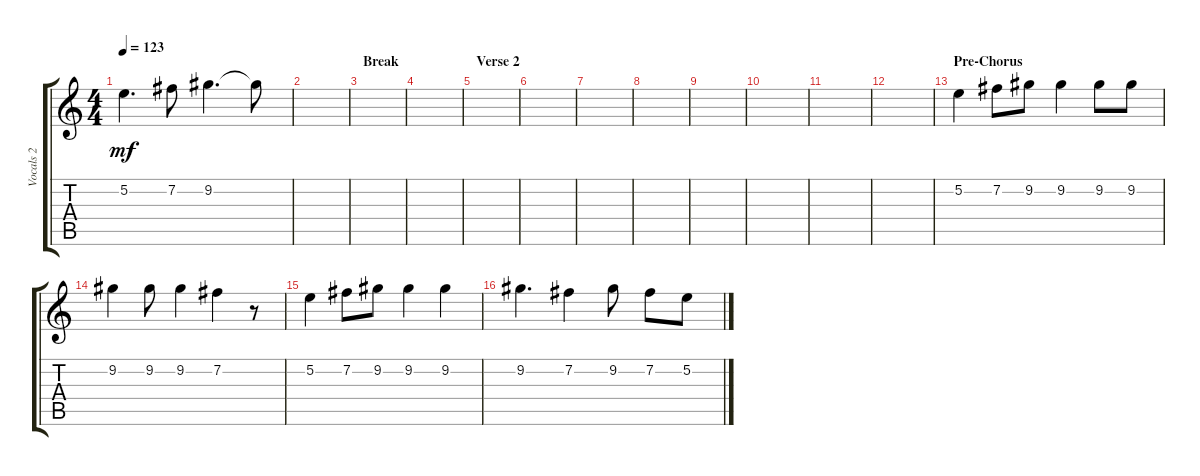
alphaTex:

\track ("Vocals 2" "Vocals 2") {instrument acousticguitarsteel}
\staff {score tabs}
\tuning (E4 B3 G3 D3 A2 E2) {hide}
\ts (4 4)
\tempo 123
\clef g2
\ks c
5.2.4{d dy mf} 7.2.8 9.2.4{d} 9.2{t}.8 |
|
\section ("" "Break")
|
|
\section ("" "Verse 2")
|
|
|
|
|
|
|
|
\section ("" "Pre-Chorus")
5.2.4 7.2.8 9.2.8 9.2.4 9.2.8 9.2.8 |
9.2.4 9.2.8 9.2.4 7.2.4 r.8 |
5.2.4 7.2.8 9.2.8 9.2.4 9.2.4 |
9.2.4{d} 7.2.4 9.2.8 7.2.8 5.2.8
